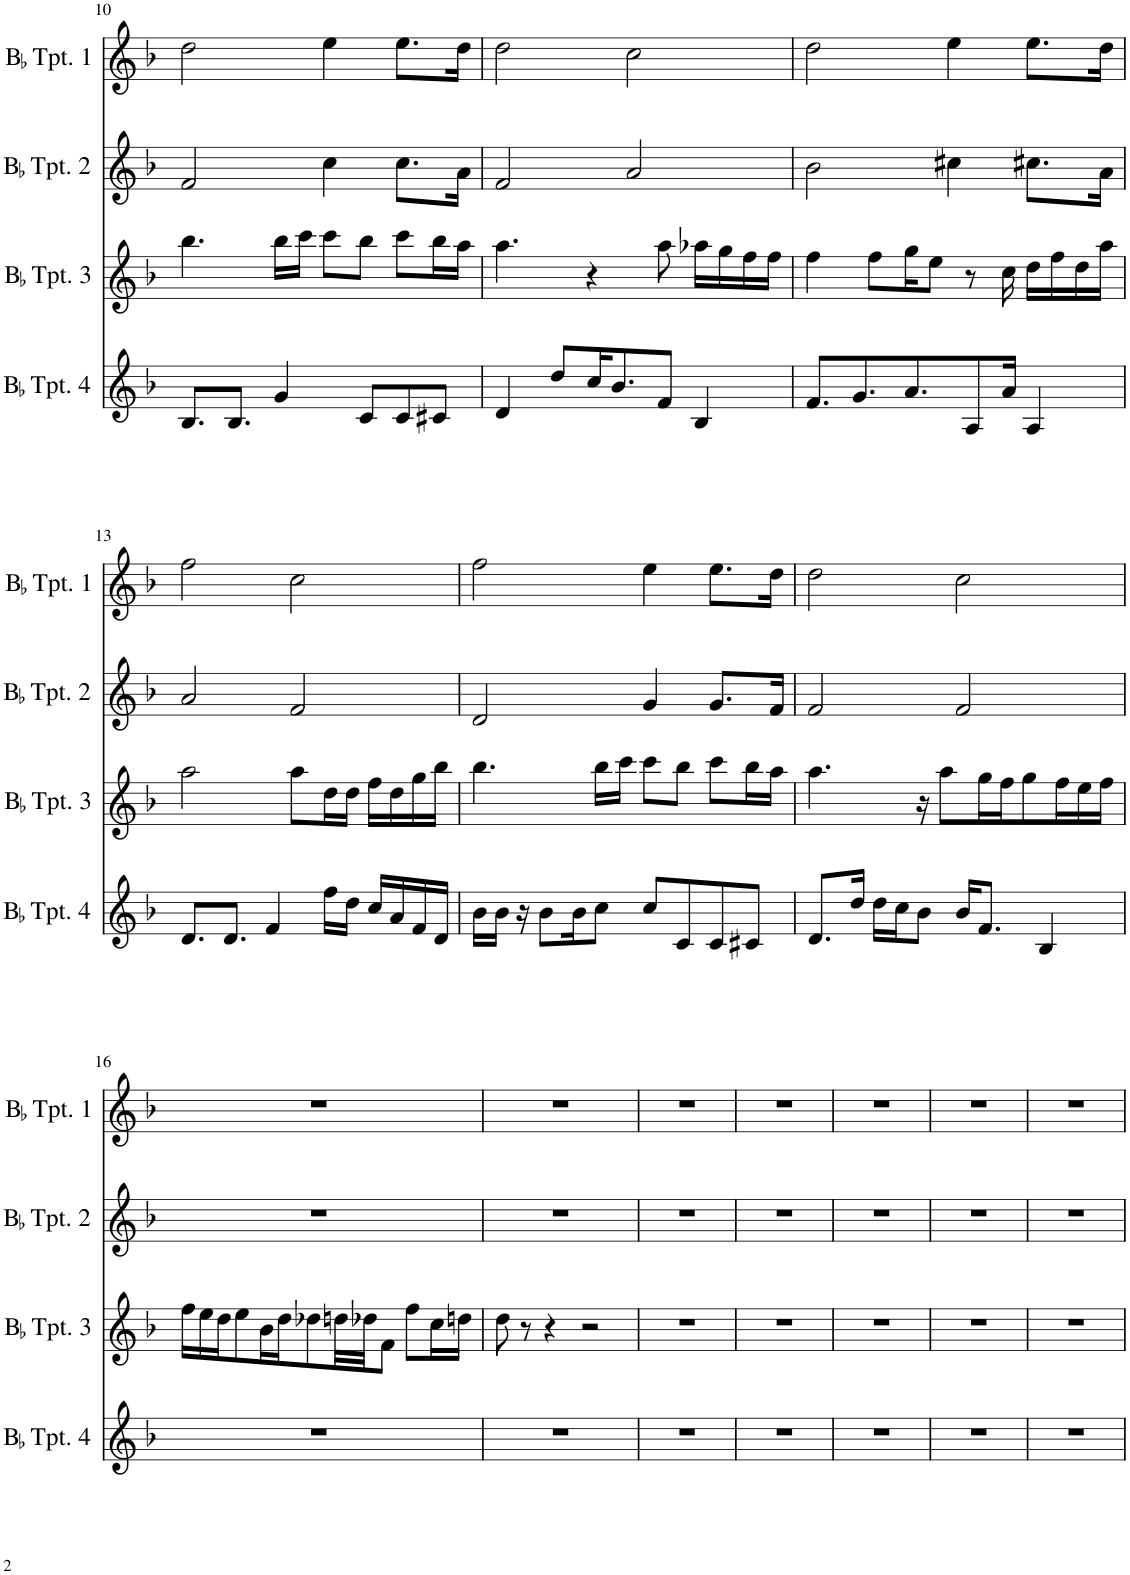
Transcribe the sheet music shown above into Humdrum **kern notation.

**kern	**kern	**kern	**kern
*part4	*part3	*part2	*part1
*staff4	*staff3	*staff2	*staff1
*I"BaccidentalFlat Trumpet 4	*I"BaccidentalFlat Trumpet 3	*I"BaccidentalFlat Trumpet 2	*I"BaccidentalFlat Trumpet 1
*I'BaccidentalFlat Tpt. 4	*I'BaccidentalFlat Tpt. 3	*I'BaccidentalFlat Tpt. 2	*I'BaccidentalFlat Tpt. 1
!!LO:PB:g=z
*clefG2	*clefG2	*clefG2	*clefG2
*Trd1c2	*Trd1c2	*Trd1c2	*Trd1c2
*k[b-]	*k[b-]	*k[b-]	*k[b-]
*M4/4	*M4/4	*M4/4	*M4/4
=10	=10	=10	=10
8.B-/L	4.bb-\	2f/	2dd\
8.B-/J	.	.	.
4g/	16bb-\LL	.	.
.	16ccc\JJ	.	.
.	8ccc\L	4cc\	4ee\
8c/L	8bb-\J	.	.
8c/	8ccc\L	8.cc\L	8.ee\L
8c#X/J	16bb-\L	.	.
.	16aa\JJ	16a\Jk	16dd\Jk
=11	=11	=11	=11
4d/	4.aa\	2f/	2dd\
8dd/L	.	.	.
16cc/K	4r	.	.
8.b-/	.	.	.
.	.	2a/	2cc\
8f/J	8aa\	.	.
4B-/	16aa-X\LL	.	.
.	16gg\	.	.
.	16ff\	.	.
.	16ff\JJ	.	.
=12	=12	=12	=12
8.f/L	4ff\	2b-\	2dd\
8.g/	.	.	.
.	8ff\L	.	.
8.a/	16gg\K	.	.
.	8ee\J	.	.
.	.	4cc#X\	4ee\
8A/	8r	.	.
16a/Jk	16cc\	.	.
4A/	16dd\LL	8.cc#X\L	8.ee\L
.	16ff\	.	.
.	16dd\	.	.
.	16aa\JJ	16a\Jk	16dd\Jk
!!LO:LB:g=z
=13	=13	=13	=13
8.d/L	2aa\	2a/	2ff\
8.d/J	.	.	.
4f/	.	.	.
.	8aa\L	2f/	2cc\
16ff\LL	16dd\L	.	.
16dd\JJ	16dd\JJ	.	.
16cc/LL	16ff\LL	.	.
16a/	16dd\	.	.
16f/	16gg\	.	.
16d/JJ	16bb-\JJ	.	.
=14	=14	=14	=14
16b-\LL	4.bb-\	2d/	2ff\
16b-\JJ	.	.	.
16r	.	.	.
8b-\L	.	.	.
16b-\K	.	.	.
8cc\J	16bb-\LL	.	.
.	16ccc\JJ	.	.
8cc/L	8ccc\L	4g/	4ee\
8c/	8bb-\J	.	.
8c/	8ccc\L	8.g/L	8.ee\L
8c#X/J	16bb-\L	.	.
.	16aa\JJ	16f/Jk	16dd\Jk
=15	=15	=15	=15
8.d/L	4.aa\	2f/	2dd\
16dd/Jk	.	.	.
16dd\LL	.	.	.
16cc\J	.	.	.
8b-\J	16r	.	.
.	8aa\L	.	.
16b-/KL	.	2f/	2cc\
8.f/J	16gg\L	.	.
.	16ff\J	.	.
.	8gg\	.	.
4B-/	.	.	.
.	16ff\L	.	.
.	16ee\	.	.
.	16ff\JJ	.	.
!!LO:LB:g=z
=16	=16	=16	=16
1r	16ff\LL	1r	1r
.	16ee\	.	.
.	16dd\J	.	.
.	8ee\	.	.
.	16b-\L	.	.
.	16dd\J	.	.
.	8dd-X\	.	.
.	32ddn\LL	.	.
.	32dd-X\JJ	.	.
.	8f\J	.	.
.	8ff\L	.	.
.	16cc\L	.	.
.	16ddn\JJ	.	.
=17	=17	=17	=17
1r	8dd\	1r	1r
.	8r	.	.
.	4r	.	.
.	2r	.	.
=18	=18	=18	=18
1r	1r	1r	1r
=19	=19	=19	=19
1r	1r	1r	1r
=20	=20	=20	=20
1r	1r	1r	1r
=21	=21	=21	=21
1r	1r	1r	1r
=22	=22	=22	=22
1r	1r	1r	1r
=	=	=	=
*-	*-	*-	*-
